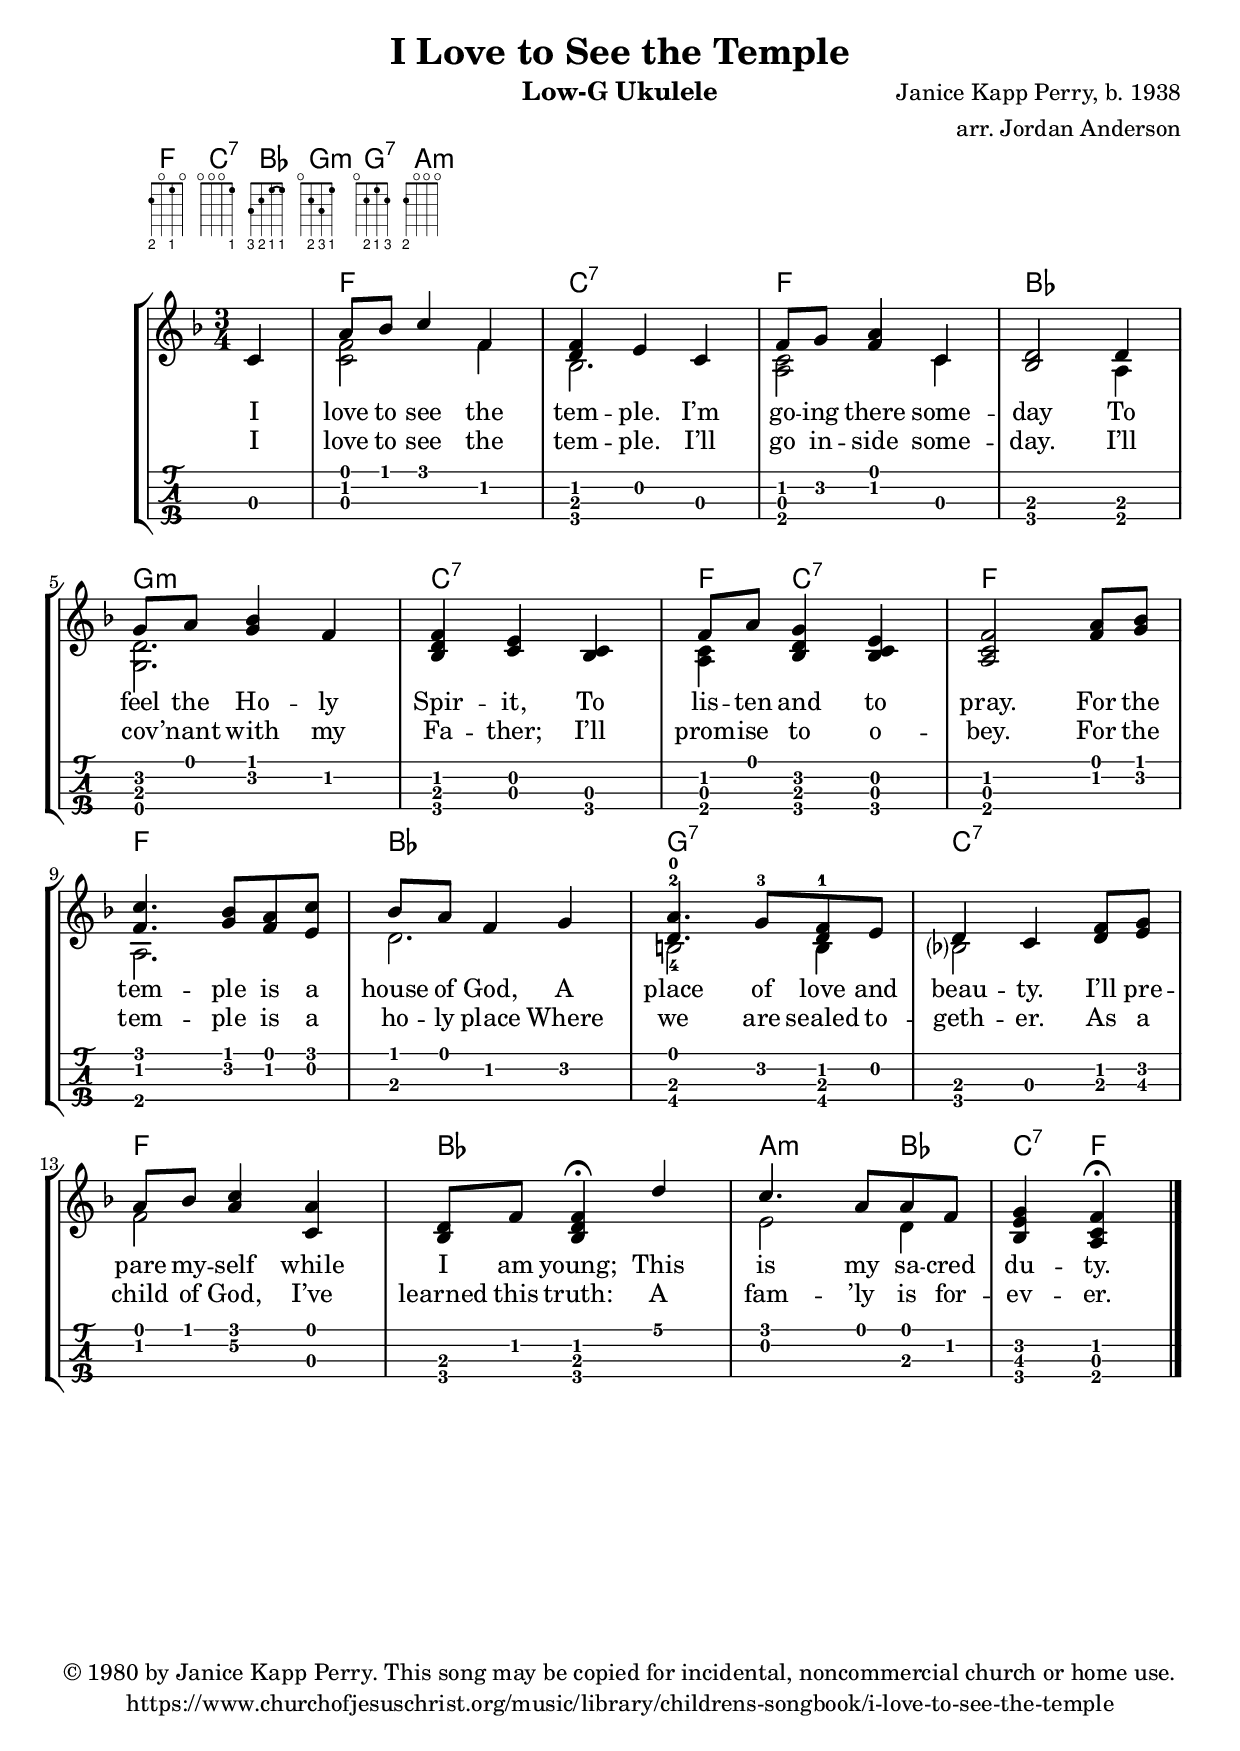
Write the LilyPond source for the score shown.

\version "2.20.0"
\language "english"

\header {
    title = "I Love to See the Temple"
    composer = "Janice Kapp Perry, b. 1938"
    instrument = "Low-G Ukulele"
    arranger = "arr. Jordan Anderson"
    % these appear at bottom of page
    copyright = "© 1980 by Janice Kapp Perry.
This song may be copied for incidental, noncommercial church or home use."
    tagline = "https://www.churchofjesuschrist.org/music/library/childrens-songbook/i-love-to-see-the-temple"
  }

% Fret chords at top of piece

\include "predefined-ukulele-fretboards.ly"
low-g-ukulele-tuning = \stringTuning <g c' e' a'>

TopChords = {
  \chordmode {
    f c:7 bf g:m g:7 a:m
  }
}

\score{
  <<
    \new ChordNames {
      \TopChords
    }
    \new FretBoards {
      \set Staff.stringTunings = #ukulele-tuning
      \TopChords
    }
  >>
}


% Main music

melody = {
  % I love to see the temple
  c'4 a'8 bf' c''4 f' <f' d'> e'
  % I'm going there someday
  c'4 f'8 g' <a' f'>4 c' <d' bf>2
  %To feel the Holy Spirit,
  d'4 g'8 a' <bf' g'>4 f' <f' d' bf> <e' c'>
  %To listen and to pray.
  <c' bf> f'8 a' <g' d' bf>4 <e' c' bf> <f' c' a>2
  %For the temple is a house of God,
  <a' f'>8 <bf' g'> <c'' f'>4. <bf' g'>8 <a' f'> <c'' e'> bf' a' f'4
  %A place of love and beauty.
  g'4 <a'^0 d'^2>4. g'8-3 <f'-1 d'> e' d'4 c'
  %I’ll prepare myself while I am young;
  <f' d'>8 <g' e'> a' bf' <c'' a'>4 <a' c'> <d' bf>8 f' <f' d' bf>4\fermata
  %This is my sacred duty.
  d'' c''4. a'8 a' f' <g' e' bf>4 <f' c' a>\fermata
  \bar "|."
}
alto = {
  % I love to see the temple
  s4 <f' c'>2 f'4 bf2.
  % I'm going there someday
  <c' a>2 c'4 s2
  %To feel the Holy Spirit,
  a4 <d' g>2. s4 s
  %To listen and to pray.
  s4 <c' a> s s s2
  %For the temple is a house of God,
  s8 s8 a2. d'2.
  %A place of love and beauty.
  b2-4 b4 bf?2
  %I’ll prepare myself while I am young;
  s8 s f'2 s4 s8 s s4
  %This is my sacred duty.
  s e'2 d'4 s s
}

StaffChords = \chordmode {
  s4 f2. c:7 f bf g:m c:7 f4 c2:7 f2.
  f2. bf g:7 c:7 f bf a2:m bf4 c:7 f
}

verseOne = \lyricmode {
  I love to see the tem -- ple.
  I’m go -- ing there some -- day
  To feel the Ho -- ly Spir -- it,
  To lis -- ten and to pray.
  For the tem -- ple is a house of God,
  A place of love and beau -- ty.
  I’ll pre -- pare my -- self while I am young;
  This is my sa -- cred du -- ty.
}

verseTwo = \lyricmode {
  I love to see the tem -- ple.
  I’ll go in -- side some -- day.
  I’ll cov -- ’nant with my Fa -- ther;
  I’ll prom -- ise to o -- bey.
  For the tem -- ple is a ho -- ly place
  Where we are sealed to -- geth -- er.
  As a child of God, I’ve learned this truth:
  A fam -- ’ly is for -- ev -- er.
}

\score {
  \layout { }
  \midi {\tempo 4 = 88}
  <<
    \new ChordNames \StaffChords
    \new StaffGroup <<
      \new Staff <<
        \time 3/4
        \clef treble
        \key f \major
        \set Staff.midiInstrument = "acoustic guitar (nylon)"
        \partial 4
        \new Voice = "melodyVoice" { \voiceOne \melody }
        \new Voice { \voiceTwo \alto }
        \new Lyrics \lyricsto "melodyVoice" \verseOne
        \new Lyrics \lyricsto "melodyVoice" \verseTwo
      >>

      \new TabStaff <<
        \set TabStaff.stringTunings = #low-g-ukulele-tuning
        \absolute <<
          \new TabVoice { \voiceOne \melody }
          \new TabVoice { \voiceTwo \alto }
        >>
      >>
    >>
  >>
}
